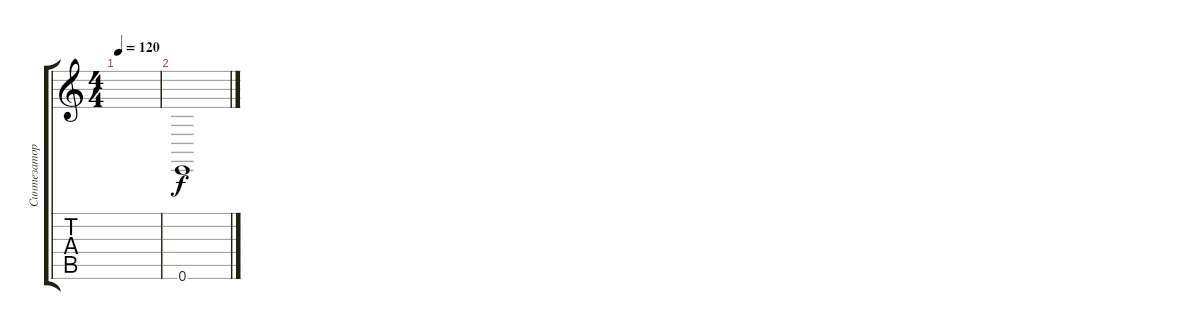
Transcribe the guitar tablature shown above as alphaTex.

\track ("Синтезатор" "Синтезатор") {instrument synthbrass1}
\staff {score tabs}
\tuning (E4 B3 G3 D3 A2 E2) {hide}
\ts (4 4)
\tempo 120
\clef g2
\ks c
|
0.6.1
